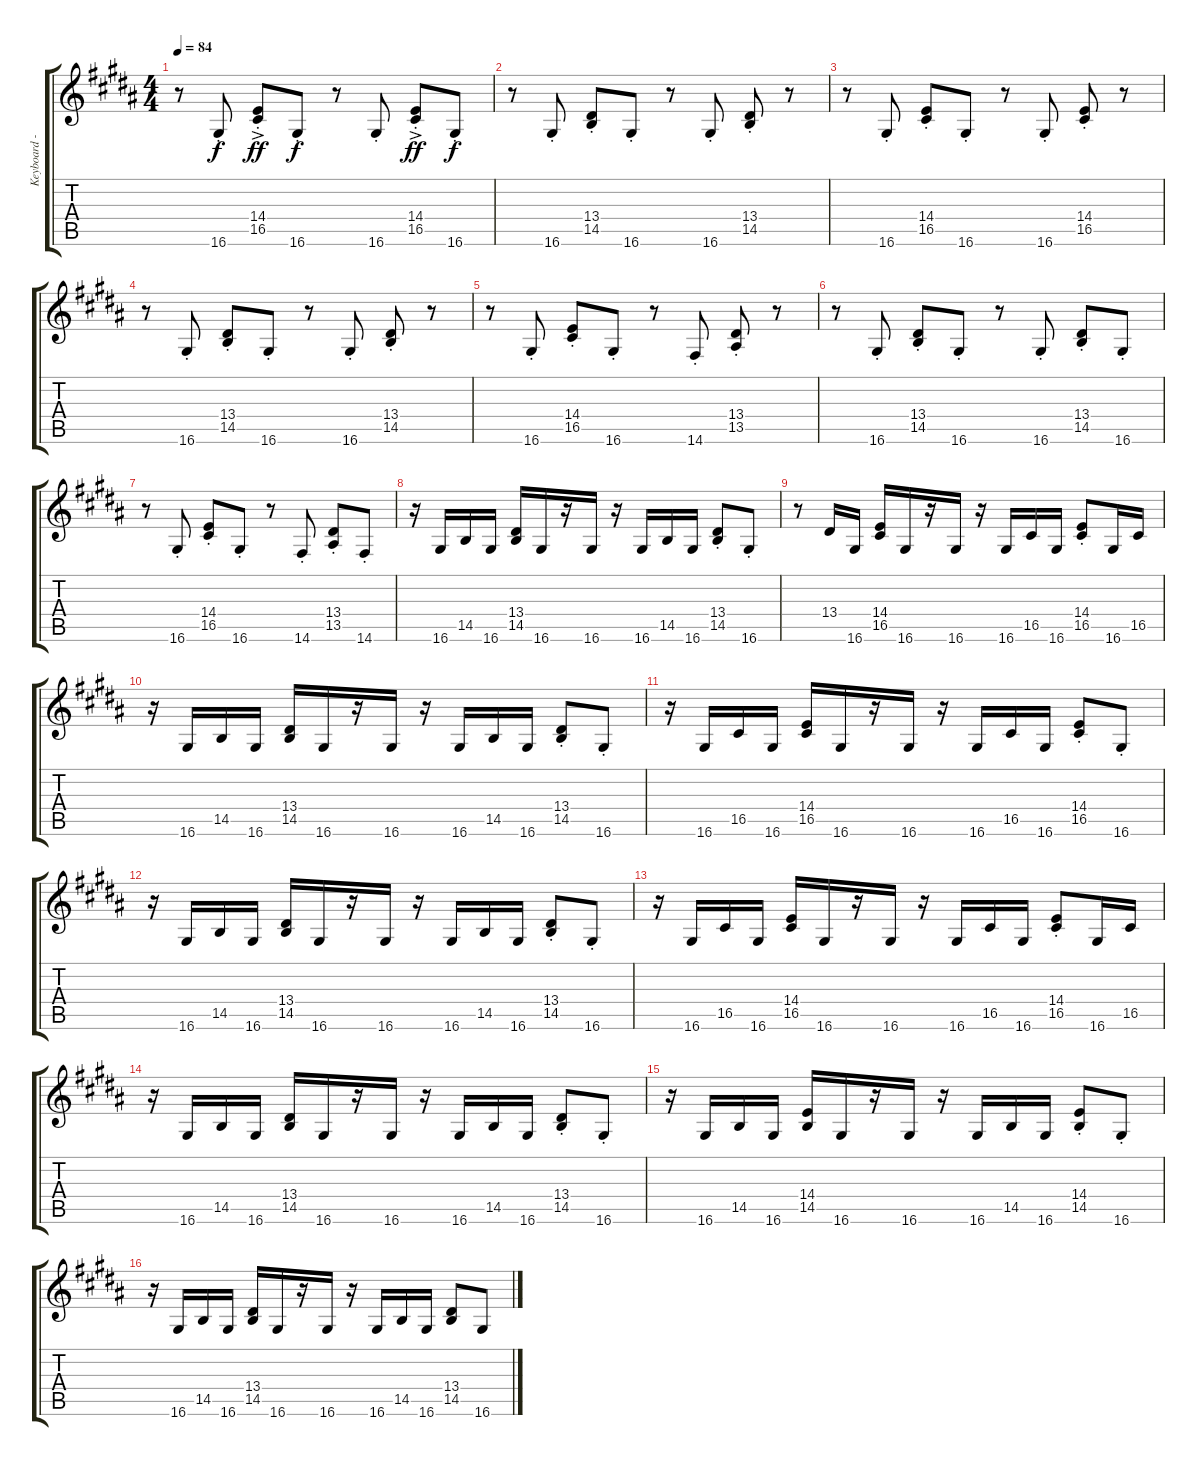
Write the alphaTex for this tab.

\track ("Keyboard - Jordan Rudess" "Keyboard -") {instrument acousticgrandpiano}
\staff {score tabs}
\tuning (E4 B3 G3 D3 A2 E2) {hide}
\ts (4 4)
\tempo 84
\clef g2
\ks b
r.8{dy ff} 16.6{st}.8{dy f} (14.4{ac st} 16.5{ac st}).8{dy ff} 16.6{st}.8{dy f} r.8 16.6{st}.8 (14.4{ac st} 16.5{ac st}).8{dy ff} 16.6{st}.8{dy f} |
r.8 16.6{st}.8 (13.4{st} 14.5{st}).8 16.6{st}.8 r.8 16.6{st}.8 (13.4{st} 14.5{st}).8 r.8 |
r.8 16.6{st}.8 (14.4{st} 16.5{st}).8 16.6{st}.8 r.8 16.6{st}.8 (14.4{st} 16.5{st}).8 r.8 |
r.8 16.6{st}.8 (13.4{st} 14.5{st}).8 16.6{st}.8 r.8 16.6{st}.8 (13.4{st} 14.5{st}).8 r.8 |
r.8 16.6{st}.8 (14.4{st} 16.5{st}).8 16.6{st}.8 r.8 14.6{st}.8 (13.4{st} 13.5{st}).8 r.8 |
r.8 16.6{st}.8 (13.4{st} 14.5{st}).8 16.6{st}.8 r.8 16.6{st}.8 (13.4{st} 14.5{st}).8 16.6{st}.8 |
r.8 16.6{st}.8 (14.4{st} 16.5{st}).8 16.6{st}.8 r.8 14.6{st}.8 (13.4{st} 13.5{st}).8 14.6{st}.8 |
r.16 16.6.16 14.5.16 16.6.16 (13.4 14.5).16 16.6.16 r.16 16.6.16 r.16 16.6.16 14.5.16 16.6.16 (13.4{st} 14.5{st}).8 16.6{st}.8 |
r.8 13.4.16 16.6.16 (14.4 16.5).16 16.6.16 r.16 16.6.16 r.16 16.6.16 16.5.16 16.6.16 (14.4{st} 16.5{st}).8 16.6.16 16.5.16 |
r.16 16.6.16 14.5.16 16.6.16 (13.4 14.5).16 16.6.16 r.16 16.6.16 r.16 16.6.16 14.5.16 16.6.16 (13.4{st} 14.5{st}).8 16.6{st}.8 |
r.16 16.6.16 16.5.16 16.6.16 (14.4 16.5).16 16.6.16 r.16 16.6.16 r.16 16.6.16 16.5.16 16.6.16 (14.4{st} 16.5{st}).8 16.6{st}.8 |
r.16 16.6.16 14.5.16 16.6.16 (13.4 14.5).16 16.6.16 r.16 16.6.16 r.16 16.6.16 14.5.16 16.6.16 (13.4{st} 14.5{st}).8 16.6{st}.8 |
r.16 16.6.16 16.5.16 16.6.16 (14.4 16.5).16 16.6.16 r.16 16.6.16 r.16 16.6.16 16.5.16 16.6.16 (14.4{st} 16.5{st}).8 16.6.16 16.5.16 |
r.16 16.6.16 14.5.16 16.6.16 (13.4 14.5).16 16.6.16 r.16 16.6.16 r.16 16.6.16 14.5.16 16.6.16 (13.4{st} 14.5{st}).8 16.6{st}.8 |
r.16 16.6.16 14.5.16 16.6.16 (14.4 14.5).16 16.6.16 r.16 16.6.16 r.16 16.6.16 14.5.16 16.6.16 (14.4{st} 14.5{st}).8 16.6{st}.8 |
r.16 16.6.16 14.5.16 16.6.16 (13.4 14.5).16 16.6.16 r.16 16.6.16 r.16 16.6.16 14.5.16 16.6.16 (13.4 14.5).8 16.6.8
